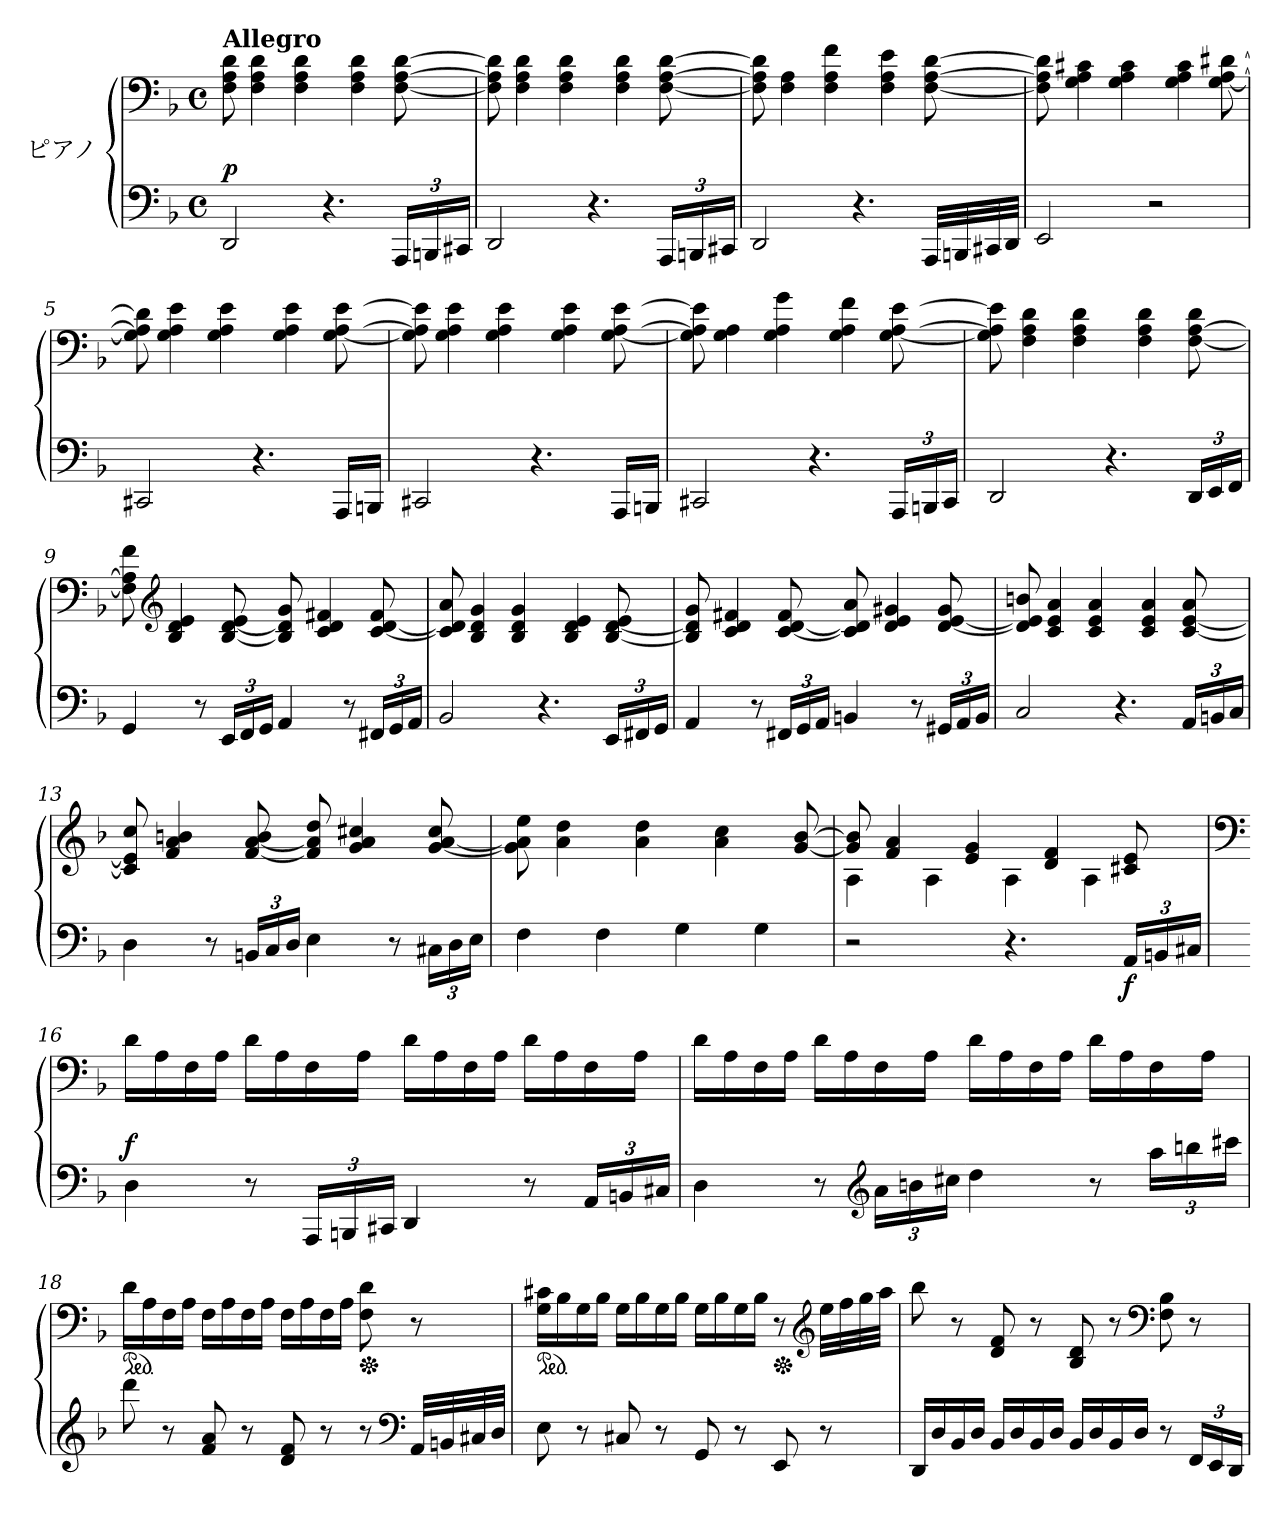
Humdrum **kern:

**kern	**kern	**dynam
*part1	*part1	*part1
*staff2	*staff1	*staff1/2
*I"ピアノ	*	*
*clefF4	*clefF4	*
*k[b-]	*k[b-]	*
*M4/4	*M4/4	*
*met(c)	*met(c)	*
=1	=1	=1
!	!LO:TX:a:B:t=Allegro	!
!	!	!LO:DY:a=2
2DD/	8F\ 8A\ 8d\	p
.	4F\ 4A\ 4d\	.
.	4F\ 4A\ 4d\	.
4.r	.	.
.	4F\ 4A\ 4d\	.
*Xbrackettup	*	*
24AAA/LL	[8F\ [8A\ [8d\	.
24BBBn/	.	.
24CC#X/JJ	.	.
=2	=2	=2
2DD/	8F\] 8A\] 8d\]	.
.	4F\ 4A\ 4d\	.
.	4F\ 4A\ 4d\	.
4.r	.	.
.	4F\ 4A\ 4d\	.
24AAA/LL	[8F\ [8A\ [8d\	.
24BBBn/	.	.
24CC#X/JJ	.	.
=3	=3	=3
2DD/	8F\] 8A\] 8d\]	.
.	4F\ 4A\	.
.	4F\ 4A\ 4f\	.
4.r	.	.
.	4F\ 4A\ 4e\	.
32AAA/LLL	[8F\ [8A\ [8d\	.
32BBBn/	.	.
32CC#X/	.	.
32DD/JJJ	.	.
=4	=4	=4
2EE/	8F\] 8A\] 8d\]	.
.	4G\ 4A\ 4c#X\	.
.	4G\ 4A\ 4c#\	.
2r	.	.
.	4G\ 4A\ 4c#\	.
.	[8G\ [8A\ [8d#X\	.
=5	=5	=5
2CC#X/	8G\] 8A\] 8d#\]	.
.	4G\ 4A\ 4e\	.
.	4G\ 4A\ 4e\	.
4.r	.	.
.	4G\ 4A\ 4e\	.
16AAA/LL	[8G\ [8A\ [8e\	.
16BBBn/JJ	.	.
=6	=6	=6
2CC#X/	8G\] 8A\] 8e\]	.
.	4G\ 4A\ 4e\	.
.	4G\ 4A\ 4e\	.
4.r	.	.
.	4G\ 4A\ 4e\	.
16AAA/LL	[8G\ [8A\ [8e\	.
16BBBn/JJ	.	.
=7	=7	=7
2CC#X/	8G\] 8A\] 8e\]	.
.	4G\ 4A\	.
.	4G\ 4A\ 4g\	.
4.r	.	.
.	4G\ 4A\ 4f\	.
24AAA/LL	[8G\ [8A\ [8e\	.
24BBBn/	.	.
24CC#/JJ	.	.
=8	=8	=8
2DD/	8G\] 8A\] 8e\]	.
.	4F\ 4A\ 4d\	.
.	4F\ 4A\ 4d\	.
4.r	.	.
.	4F\ 4A\ 4d\	.
24DD/LL	[8F\ [8A\ 8d\	.
24EE/	.	.
24FF/JJ	.	.
=9	=9	=9
4GG/	8F\] 8A\] 8f\	.
*	*clefG2	*
.	4B-/ 4d/ 4e/	.
8r	.	.
24EE/LL	[8B-/ [8d/ 8e/	.
24FF/	.	.
24GG/JJ	.	.
4AA/	8B-/] 8d/] 8g/	.
.	4c/ 4d/ 4f#X/	.
8r	.	.
24FF#X/LL	[8c/ [8d/ 8f#/	.
24GG/	.	.
24AA/JJ	.	.
=10	=10	=10
2BB-/	8c/] 8d/] 8a/	.
.	4B-/ 4d/ 4g/	.
.	4B-/ 4d/ 4g/	.
4.r	.	.
.	4B-/ 4d/ 4e/	.
24EE/LL	[8B-/ [8d/ 8e/	.
24FF#X/	.	.
24GG/JJ	.	.
=11	=11	=11
4AA/	8B-/] 8d/] 8g/	.
.	4c/ 4d/ 4f#X/	.
8r	.	.
24FF#X/LL	[8c/ [8d/ 8f#/	.
24GG/	.	.
24AA/JJ	.	.
4BBn/	8c/] 8d/] 8a/	.
.	4d/ 4e/ 4g#X/	.
8r	.	.
24GG#X/LL	[8d/ [8e/ 8g#/	.
24AA/	.	.
24BB/JJ	.	.
=12	=12	=12
2C/	8d/] 8e/] 8bn/	.
.	4c/ 4e/ 4a/	.
.	4c/ 4e/ 4a/	.
4.r	.	.
.	4c/ 4e/ 4a/	.
24AA/LL	[8c/ [8e/ 8a/	.
24BBn/	.	.
24C/JJ	.	.
=13	=13	=13
4D\	8c/] 8e/] 8cc/	.
.	4f/ 4a/ 4bn/	.
8r	.	.
24BBn/LL	[8f/ [8a/ 8b/	.
24C/	.	.
24D/JJ	.	.
4E\	8f/] 8a/] 8dd/	.
.	4g/ 4a/ 4cc#X/	.
8r	.	.
24C#X\LL	[8g/ [8a/ 8cc#/	.
24D\	.	.
24E\JJ	.	.
=14	=14	=14
4F\	8g\] 8a\] 8ee\	.
.	4a\ 4dd\	.
4F\	.	.
.	4a\ 4dd\	.
4G\	.	.
.	4a\ 4cc\	.
4G\	.	.
.	[8g/ [8b-/	.
=15	=15	=15
*	*^	*
2r	8g/] 8b-/]	4A\	.
.	4f/ 4a/	.	.
.	.	4A\	.
.	4e/ 4g/	.	.
4.r	.	4A\	.
.	4d/ 4f/	.	.
.	.	4A\	.
!	!	!	!LO:DY:b=2
24AA/LL	8c#X/ 8e/	.	f
24BBn/	.	.	.
24C#X/JJ	.	.	.
*	*v	*v	*
=16	=16	=16
*	*clefF4	*
!	!	!LO:DY:a=2
4D\	16d\LL	f
.	16A\	.
.	16F\	.
.	16A\JJ	.
8r	16d\LL	.
.	16A\	.
24AAA/LL	16F\	.
24BBBn/	.	.
.	16A\JJ	.
24CC#X/JJ	.	.
4DD/	16d\LL	.
.	16A\	.
.	16F\	.
.	16A\JJ	.
8r	16d\LL	.
.	16A\	.
24AA/LL	16F\	.
24BBn/	.	.
.	16A\JJ	.
24C#X/JJ	.	.
=17	=17	=17
4D\	16d\LL	.
.	16A\	.
.	16F\	.
.	16A\JJ	.
8r	16d\LL	.
.	16A\	.
*clefG2	*	*
24a\LL	16F\	.
24bn\	.	.
.	16A\JJ	.
24cc#X\JJ	.	.
4dd\	16d\LL	.
.	16A\	.
.	16F\	.
.	16A\JJ	.
8r	16d\LL	.
.	16A\	.
24aa\LL	16F\	.
24bbn\	.	.
.	16A\JJ	.
24ccc#X\JJ	.	.
=18	=18	=18
*	*ped	*
8ddd\	16d\LL	.
.	16A\	.
8r	16F\	.
.	16A\JJ	.
8f/ 8a/	16F\LL	.
.	16A\	.
8r	16F\	.
.	16A\JJ	.
8d/ 8f/	16F\LL	.
.	16A\	.
8r	16F\	.
.	16A\JJ	.
*	*Xped	*
8r	8F\ 8d\	.
*clefF4	*	*
32AA/LLL	8r	.
32BBn/	.	.
32C#X/	.	.
32D/JJJ	.	.
=19	=19	=19
*	*ped	*
8E\	16G\ 16c#X\LL	.
.	16B-\	.
8r	16G\	.
.	16B-\JJ	.
8C#X/	16G\LL	.
.	16B-\	.
8r	16G\	.
.	16B-\JJ	.
8GG/	16G\LL	.
.	16B-\	.
8r	16G\	.
.	16B-\JJ	.
*	*Xped	*
8EE/	8r	.
*	*clefG2	*
8r	32ee\LLL	.
.	32ff\	.
.	32gg\	.
.	32aa\JJJ	.
=20	=20	=20
16DD/LL	8bb-\	.
16D/	.	.
16BB-/	8r	.
16D/JJ	.	.
16BB-/LL	8d/ 8f/	.
16D/	.	.
16BB-/	8r	.
16D/JJ	.	.
16BB-/LL	8B-/ 8d/	.
16D/	.	.
16BB-/	8r	.
16D/JJ	.	.
*	*clefF4	*
8r	8F\ 8B-\	.
24FF/LL	8r	.
24EE/	.	.
24DD/JJ	.	.
=	=	=
*-	*-	*-
